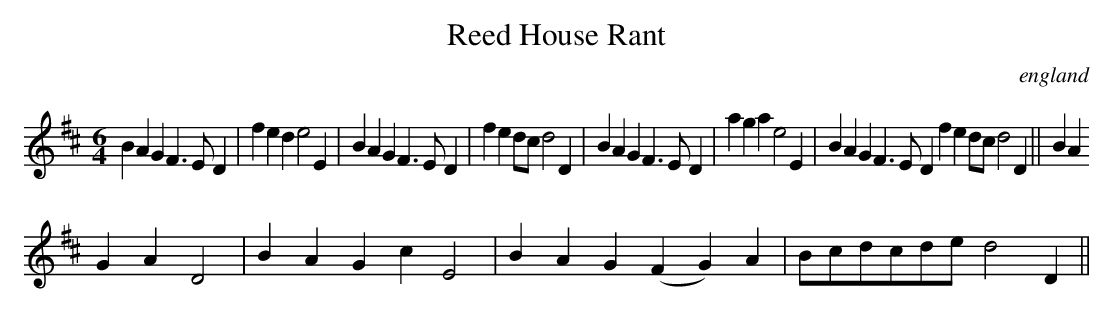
X:1
T:Reed House Rant
O:england
M:6/4
L:1/4
K:D major
BAGF>ED|fede2E|BAGF>ED|fed/2c/2d2D|BAGF>ED|agae2E|BAGF>EDfed/2c/2d2D||BA
GAD2|BAGcE2|BAG(FG)A|B/2c/2d/2c/2d/2e/2d2D||
